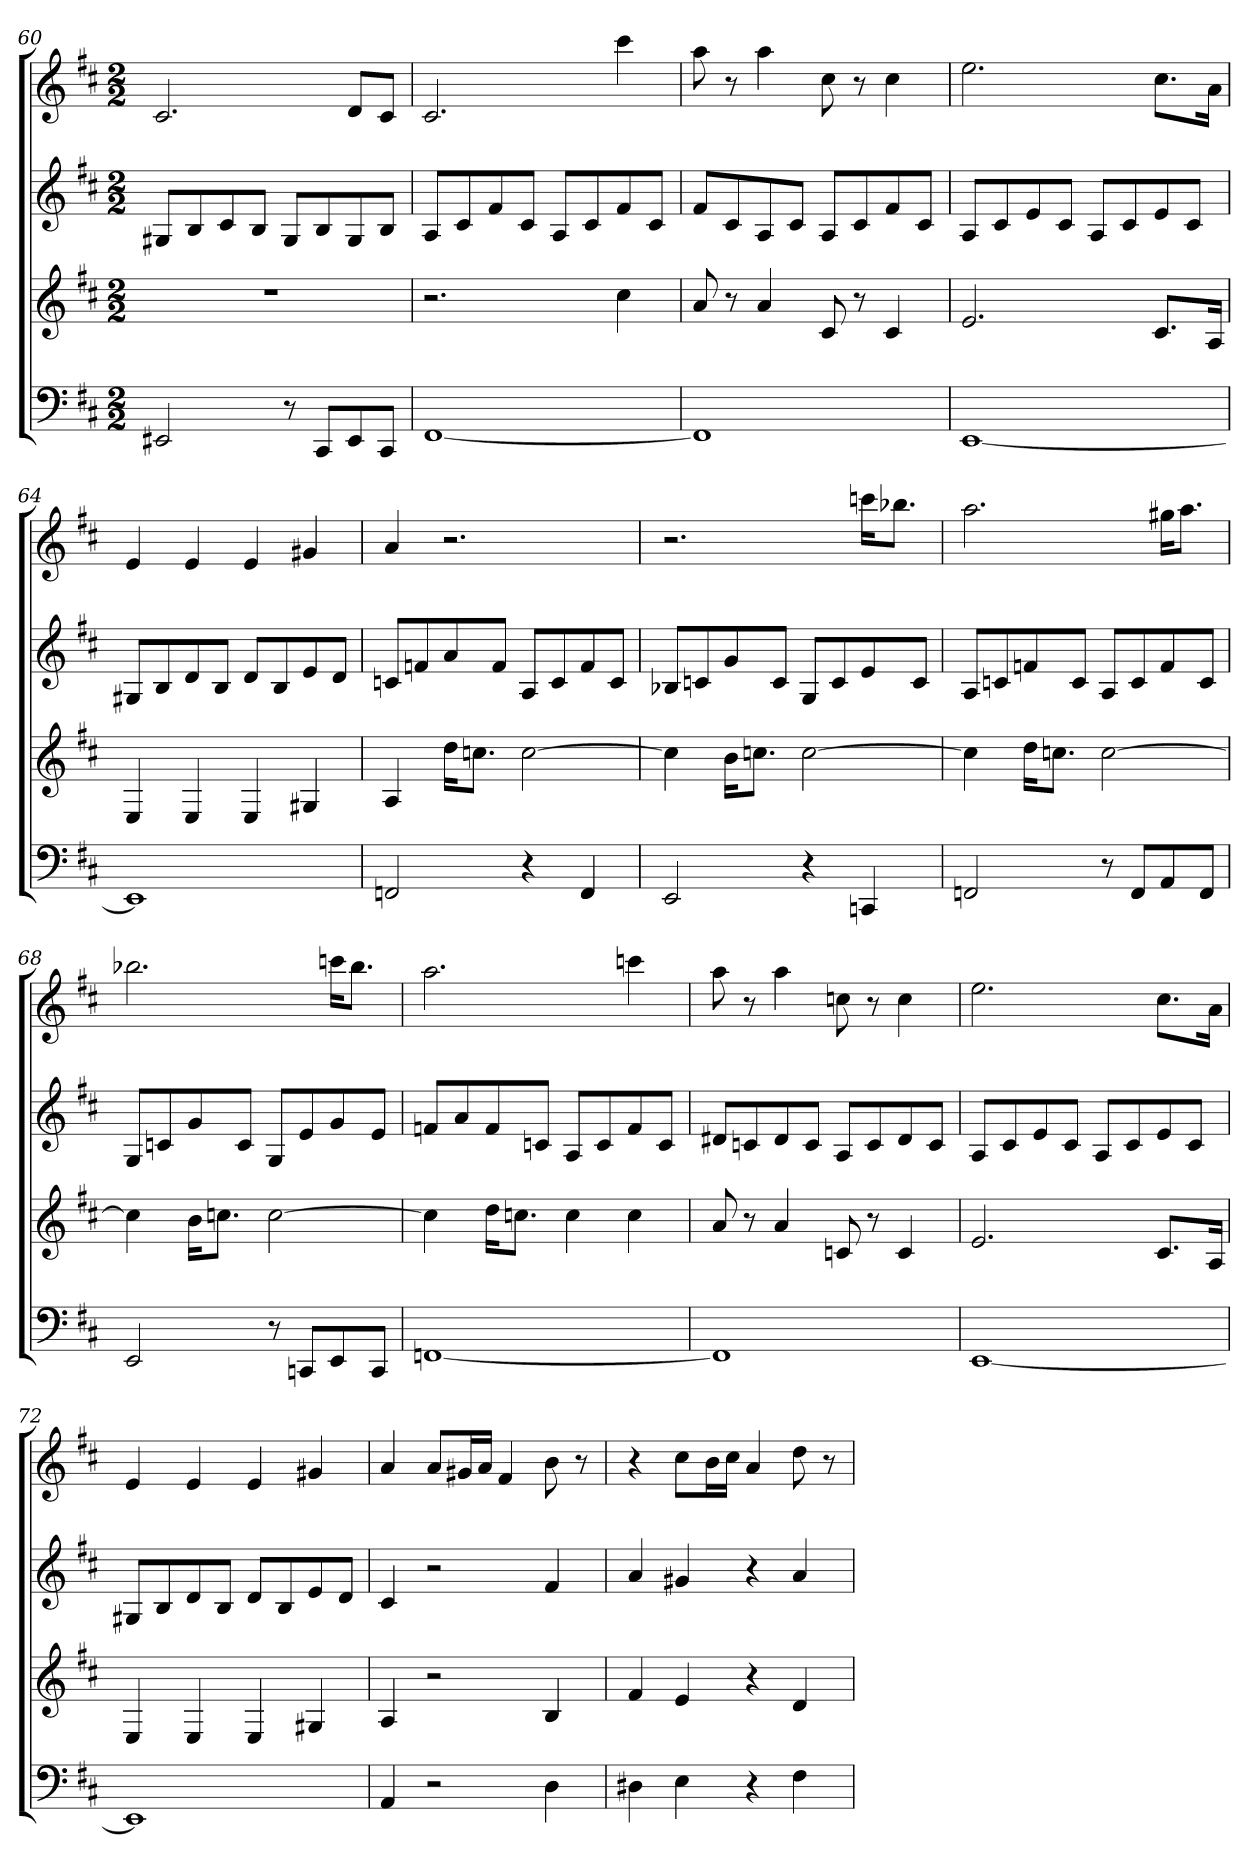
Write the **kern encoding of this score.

**kern	**kern	**kern	**kern
*part4	*part3	*part2	*part1
*staff4	*staff3	*staff2	*staff1
*k[f#c#]	*k[f#c#]	*k[f#c#]	*k[f#c#]
*D:	*D:	*D:	*D:
*M2/2	*M2/2	*M2/2	*M2/2
=60	=60	=60	=60
2EE#X	1r	8G#XL	2.c#
.	.	8B	.
.	.	8c#	.
.	.	8BJ	.
8r	.	8G#L	.
8CC#L	.	8B	.
8EE#	.	8G#	8dL
8CC#J	.	8BJ	8c#J
=61	=61	=61	=61
[1FF#	2.r	8AL	2.c#
.	.	8c#	.
.	.	8f#	.
.	.	8c#J	.
.	.	8AL	.
.	.	8c#	.
.	4cc#	8f#	4ccc#
.	.	8c#J	.
=62	=62	=62	=62
1FF#]	8a	8f#L	8aa
.	8r	8c#	8r
.	4a	8A	4aa
.	.	8c#J	.
.	8c#	8AL	8cc#
.	8r	8c#	8r
.	4c#	8f#	4cc#
.	.	8c#J	.
=63	=63	=63	=63
[1EE	2.e	8AL	2.ee
.	.	8c#	.
.	.	8e	.
.	.	8c#J	.
.	.	8AL	.
.	.	8c#	.
.	8.c#L	8e	8.cc#L
.	.	8c#J	.
.	16AJk	.	16aJk
=64	=64	=64	=64
1EE]	4E	8G#XL	4e
.	.	8B	.
.	4E	8d	4e
.	.	8BJ	.
.	4E	8dL	4e
.	.	8B	.
.	4G#X	8e	4g#X
.	.	8dJ	.
=65	=65	=65	=65
2FFn	4A	8cnL	4a
.	.	8fn	.
.	16ddKL	8a	2.r
.	8.ccnJ	.	.
.	.	8fJ	.
4r	[2cc	8AL	.
.	.	8c	.
4FF	.	8f	.
.	.	8cJ	.
=66	=66	=66	=66
2EE	4cc]	8B-XL	2.r
.	.	8cn	.
.	16bKL	8g	.
.	8.ccnJ	.	.
.	.	8cJ	.
4r	[2cc	8GL	.
.	.	8c	.
4CCn	.	8e	16cccnKL
.	.	.	8.bb-XJ
.	.	8cJ	.
=67	=67	=67	=67
2FFn	4cc]	8AL	2.aa
.	.	8cn	.
.	16ddKL	8fn	.
.	8.ccnJ	.	.
.	.	8cJ	.
8r	[2cc	8AL	.
8FFL	.	8c	.
8AA	.	8f	16gg#XKL
.	.	.	8.aaJ
8FFJ	.	8cJ	.
=68	=68	=68	=68
2EE	4cc]	8GL	2.bb-X
.	.	8cn	.
.	16bKL	8g	.
.	8.ccnJ	.	.
.	.	8cJ	.
8r	[2cc	8GL	.
8CCnL	.	8e	.
8EE	.	8g	16cccnKL
.	.	.	8.bb-J
8CCJ	.	8eJ	.
=69	=69	=69	=69
[1FFn	4cc]	8fnL	2.aa
.	.	8a	.
.	16ddKL	8f	.
.	8.ccnJ	.	.
.	.	8cnJ	.
.	4cc	8AL	.
.	.	8c	.
.	4cc	8f	4cccn
.	.	8cJ	.
=70	=70	=70	=70
1FF]	8a	8d#XL	8aa
.	8r	8cn	8r
.	4a	8d#	4aa
.	.	8cJ	.
.	8cn	8AL	8ccn
.	8r	8c	8r
.	4c	8d#	4cc
.	.	8cJ	.
=71	=71	=71	=71
[1EE	2.e	8AL	2.ee
.	.	8c#	.
.	.	8e	.
.	.	8c#J	.
.	.	8AL	.
.	.	8c#	.
.	8.c#L	8e	8.cc#L
.	.	8c#J	.
.	16AJk	.	16aJk
=72	=72	=72	=72
1EE]	4E	8G#XL	4e
.	.	8B	.
.	4E	8d	4e
.	.	8BJ	.
.	4E	8dL	4e
.	.	8B	.
.	4G#X	8e	4g#X
.	.	8dJ	.
=73	=73	=73	=73
4AA	4A	4c#	4a
2r	2r	2r	8aL
.	.	.	16g#XL
.	.	.	16aJJ
.	.	.	4f#
4D	4B	4f#	8b
.	.	.	8r
=74	=74	=74	=74
4D#X	4f#	4a	4r
4E	4e	4g#X	8cc#L
.	.	.	16bL
.	.	.	16cc#JJ
4r	4r	4r	4a
4F#	4d	4a	8dd
.	.	.	8r
=	=	=	=
*-	*-	*-	*-
